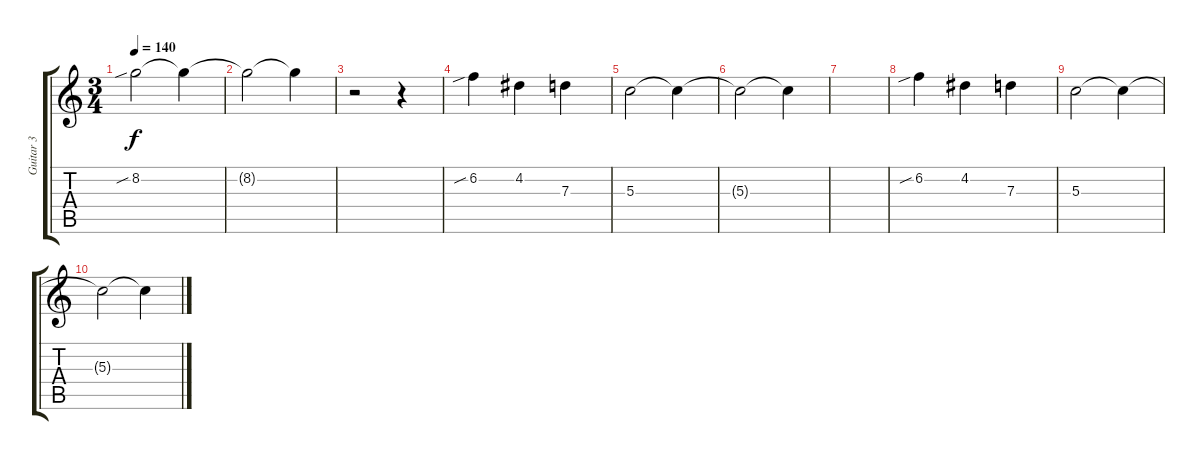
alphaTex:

\track ("Guitar 3" "Guitar 3") {instrument overdrivenguitar}
\staff {score tabs}
\tuning (E4 B3 G3 D3 A2 E2) {hide}
\ts (3 4)
\tempo 140
\clef g2
\ks c
8.2{sib}.2{dy f} 8.2{t}.4 |
8.2{t}.2 8.2{t}.4 |
r.2 r.4 |
6.2{sib}.4 4.2.4 7.3.4 |
5.3.2 5.3{t}.4 |
5.3{t}.2 5.3{t}.4 |
|
6.2{sib}.4 4.2.4 7.3.4 |
5.3.2 5.3{t}.4 |
5.3{t}.2 5.3{t}.4
